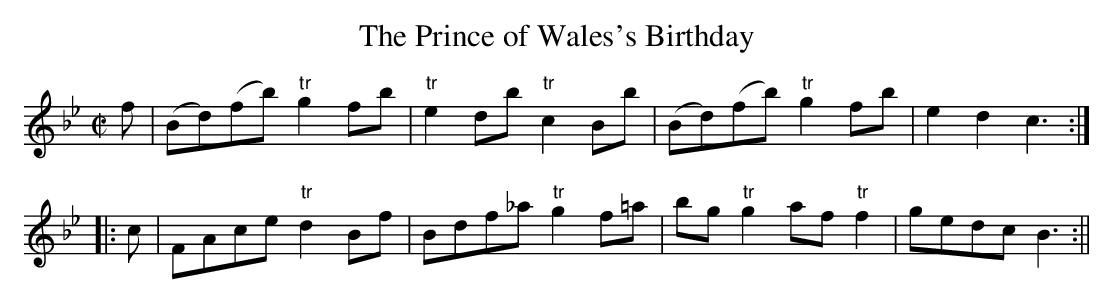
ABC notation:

X:1
T:Prince of Wales's Birthday, The
M:C|
L:1/8
K:Bb
f|(Bd)(fb) "tr"g2 fb|"tr"e2 db "tr"c2 Bb|(Bd)(fb) "tr"g2 fb|e2 d2 c3:|
|:c|FAce "tr"d2 Bf|Bdf_a "tr"g2 f=a|bg "tr"g2 af "tr"f2|gedc B3:||
